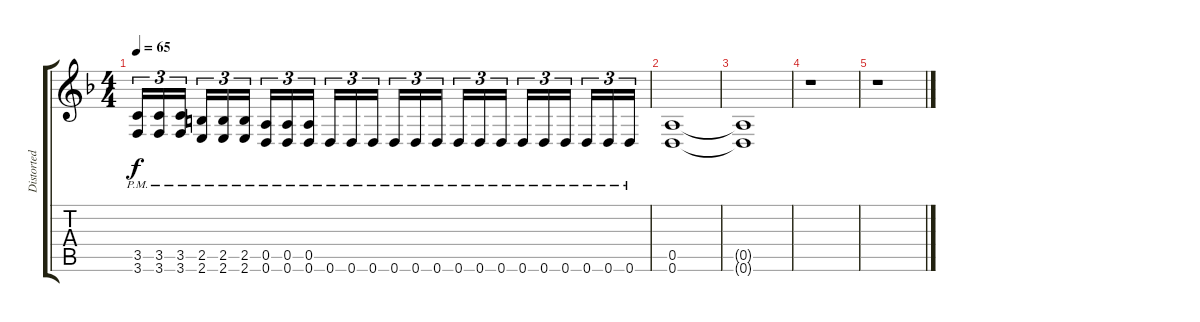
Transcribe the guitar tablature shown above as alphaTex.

\track ("Distorted Guitar 2" "Distorted ") {instrument distortionguitar}
\staff {score tabs}
\tuning (E4 B3 G3 D3 A2 D2) {hide}
\ts (4 4)
\tempo 65
\clef g2
\ks f
(3.5{pm} 3.6{pm}).16{tu (3 2) dy f} (3.5{pm} 3.6{pm}).16{tu (3 2)} (3.5{pm} 3.6{pm}).16{tu (3 2) beam splitsecondary} (2.5{pm} 2.6{pm}).16{tu (3 2)} (2.5{pm} 2.6{pm}).16{tu (3 2)} (2.5{pm} 2.6{pm}).16{tu (3 2)} (0.5{pm} 0.6{pm}).16{tu (3 2)} (0.5{pm} 0.6{pm}).16{tu (3 2)} (0.5{pm} 0.6{pm}).16{tu (3 2) beam splitsecondary} 0.6{pm}.16{tu (3 2)} 0.6{pm}.16{tu (3 2)} 0.6{pm}.16{tu (3 2)} 0.6{pm}.16{tu (3 2)} 0.6{pm}.16{tu (3 2)} 0.6{pm}.16{tu (3 2) beam splitsecondary} 0.6{pm}.16{tu (3 2)} 0.6{pm}.16{tu (3 2)} 0.6{pm}.16{tu (3 2)} 0.6{pm}.16{tu (3 2)} 0.6{pm}.16{tu (3 2)} 0.6{pm}.16{tu (3 2) beam splitsecondary} 0.6{pm}.16{tu (3 2)} 0.6{pm}.16{tu (3 2)} 0.6{pm}.16{tu (3 2)} |
(0.5 0.6).1 |
(0.5{t} 0.6{t}).1 |
r.1 |
r.1
